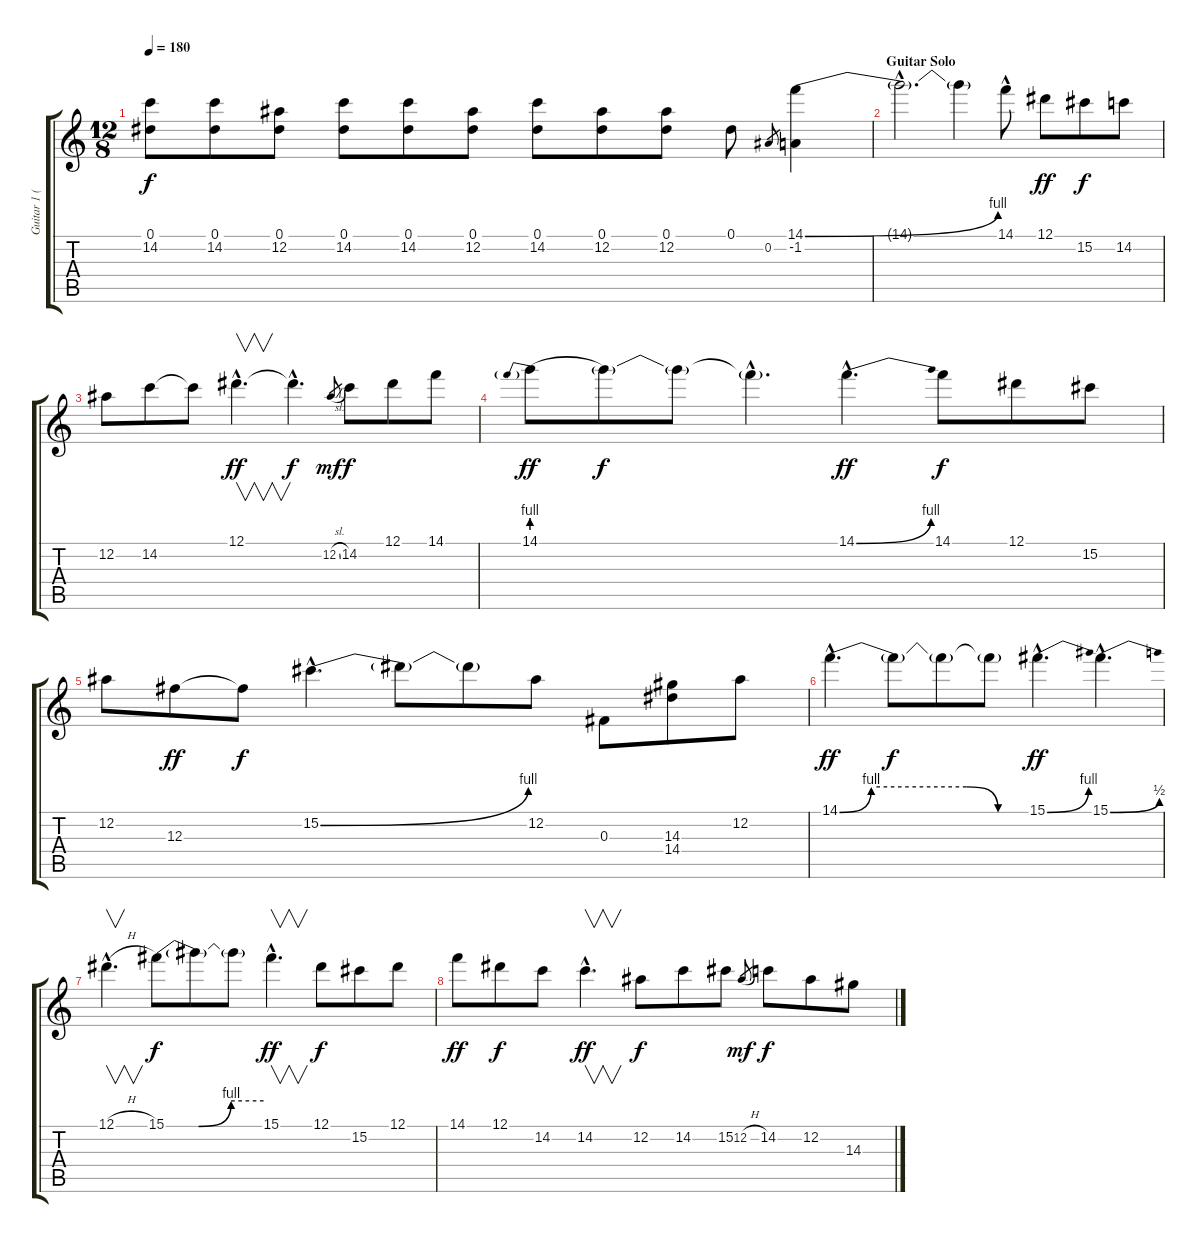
\track ("Guitar 1 (Jimi Hendrix)" "Guitar 1 (") {instrument overdrivenguitar}
\staff {score tabs}
\tuning (Eb4 Bb3 Gb3 Db3 Ab2 Eb2) {hide}
\ts (12 8)
\tempo 180
\clef g2
\ks c
(0.1 14.2).8{dy f} (0.1 14.2).8 (0.1 12.2).8 (0.1 14.2).8 (0.1 14.2).8 (0.1 12.2).8 (0.1 14.2).8 (0.1 12.2).8 (0.1 12.2).8 0.1.8 0.2.8{gr} (14.1{be (bend 0 0 60 4)} -1.2).4 |
\section ("" "Guitar Solo")
14.1{hac t}.2{d} 14.1{t}.4 14.1{hac}.8 12.1.8{dy ff} 15.2.8{dy f} 14.2.8 |
12.2.8 14.2.8 14.2{t}.8 12.1{hac}.4{v d dy ff} 12.1{hac t}.4{d dy f} 12.2{sl}.8{gr dy mf} 14.2.8{dy f} 12.1.8 14.1.8 |
14.1{be (prebend 0 4 60 4)}.8{dy ff} 14.1{t}.8{dy f} 14.1{t}.8 14.1{hac t}.4{d} 14.1{be (bend 0 0 60 4) hac}.4{d dy ff} 14.1.8{dy f} 12.1.8 15.2.8 |
12.2.8 12.3.8{dy ff} 12.3{t}.8{dy f} 15.2{be (bend 0 0 60 4) hac}.4{d} 15.2{t}.8 15.2{t}.8 12.2.8 0.3.8 (14.3 14.4).8 12.2.8 |
14.1{be (custom 0 0 10 4 40 4 50 0 60 0) hac}.4{d dy ff} 14.1{t}.8{dy f} 14.1{t}.8 14.1{t}.8 15.1{be (bend 0 0 60 4) hac}.4{d dy ff} 15.1{be (bend 0 0 60 2) hac}.4{d} |
12.1{h hac}.4{v d} 15.1{be (custom 0 0 20 0 40 4 60 4)}.8{dy f} 15.1{t}.8 15.1{t}.8 15.1{hac}.4{v d dy ff} 12.1.8{dy f} 15.2.8 12.1.8 |
14.1.8{dy ff} 12.1.8{dy f} 14.2.8 14.2{hac}.4{v d dy ff} 12.2.8{dy f} 14.2.8 15.2.8 12.2{h}.8{gr dy mf} 14.2.8{dy f} 12.2.8 14.3.8
